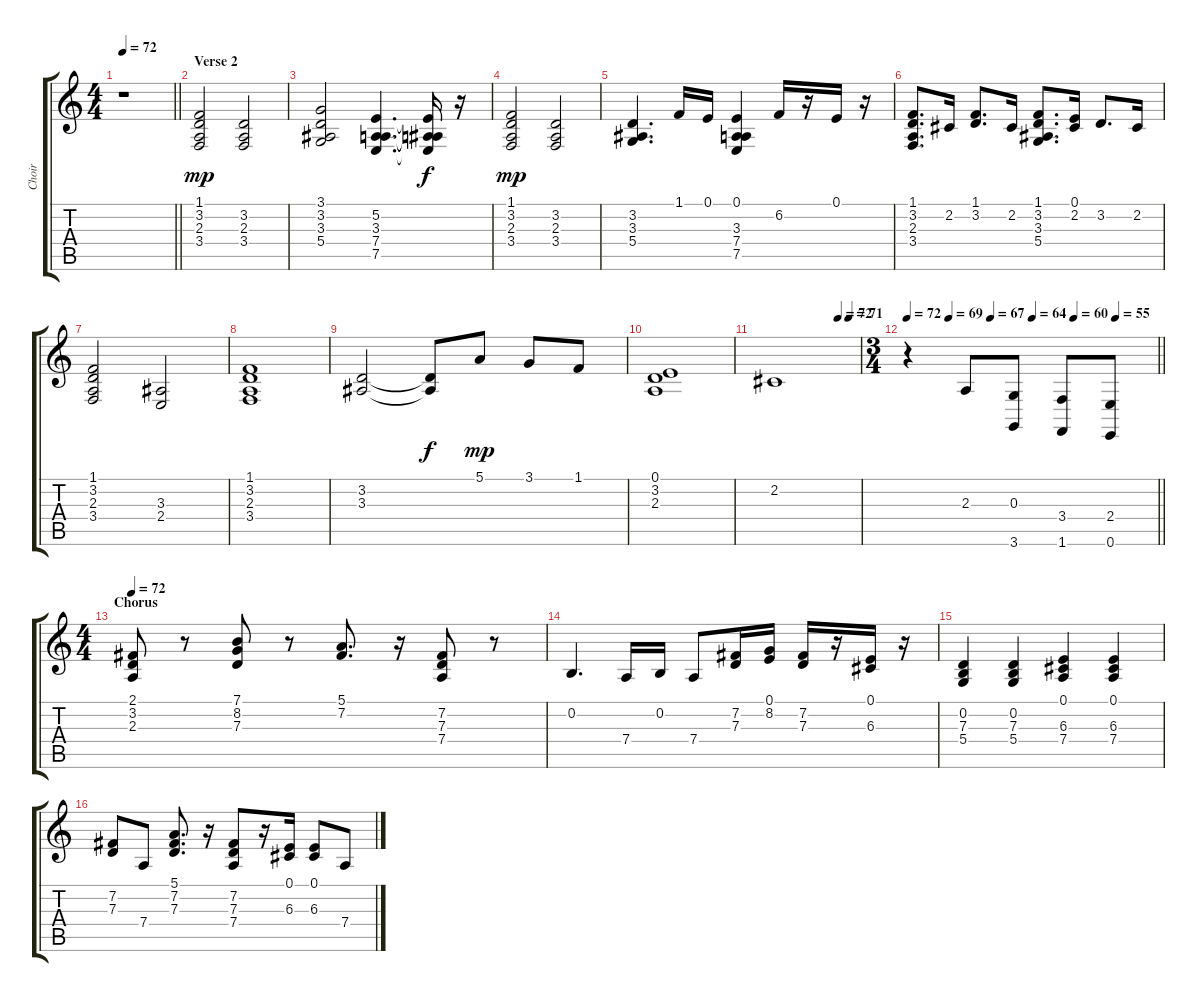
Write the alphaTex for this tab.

\track ("Choir" "Choir") {instrument pad4choir}
\staff {score tabs}
\tuning (E4 B3 G3 D3 A2 E2) {hide}
\ts (4 4)
\tempo 72
\clef g2
\barLineRight lightlight
\ks c
r.1{dy mp} |
\section ("" "Verse 2")
(1.1 3.2 2.3 3.4).2 (3.2 2.3 3.4).2 |
(3.1 3.2 3.3 5.4).2 (5.2 3.3 7.4 7.5).4{d} (5.2{t} 3.3{t} 7.4{t} 7.5{t}).16{dy f} r.16 |
(1.1 3.2 2.3 3.4).2{dy mp} (3.2 2.3 3.4).2 |
(3.2 3.3 5.4).4{d} 1.1.16 0.1.16 (0.1 3.3 7.4 7.5).4 6.2.16 r.16 0.1.16 r.16 |
(1.1 3.2 2.3 3.4).8{d} 2.2.16 (1.1 3.2).8{d} 2.2.16 (1.1 3.2 3.3 5.4).8{d} (0.1 2.2).16 3.2.8{d} 2.2.16 |
(1.1 3.2 2.3 3.4).2 (3.3 2.4).2 |
(1.1 3.2 2.3 3.4).1 |
(3.2 3.3).2 (3.2{t} 3.3{t}).8{dy f} 5.1.8{dy mp} 3.1.8 1.1.8 |
(0.1 3.2 2.3).1 |
\tempo (72 0.75)
\tempo (71 0.875)
2.2.1 |
\ts (3 4)
\tempo 72
\tempo (69 0.16666666666666666)
\tempo (67 0.3333333333333333)
\tempo (64 0.5)
\tempo (60 0.6666666666666666)
\tempo (55 0.8333333333333334)
\barLineRight lightlight
r.4 2.3.8 (0.3 3.6).8 (3.4 1.6).8 (2.4 0.6).8 |
\ts (4 4)
\section ("" "Chorus")
\tempo 72
(2.1 3.2 2.3).8 r.8 (7.1 8.2 7.3).8 r.8 (5.1 7.2).8{d} r.16 (7.2 7.3 7.4).8 r.8 |
0.2.4{d} 7.4.16 0.2.16 7.4.8 (7.2 7.3).16 (0.1 8.2).16 (7.2 7.3).16 r.16 (0.1 6.3).16 r.16 |
(0.2 7.3 5.4).4 (0.2 7.3 5.4).4 (0.1 6.3 7.4).4 (0.1 6.3 7.4).4 |
(7.2 7.3).8 7.4.8 (5.1 7.2 7.3).8{d} r.16 (7.2 7.3 7.4).8 r.16 (0.1 6.3).16 (0.1 6.3).8 7.4.8
